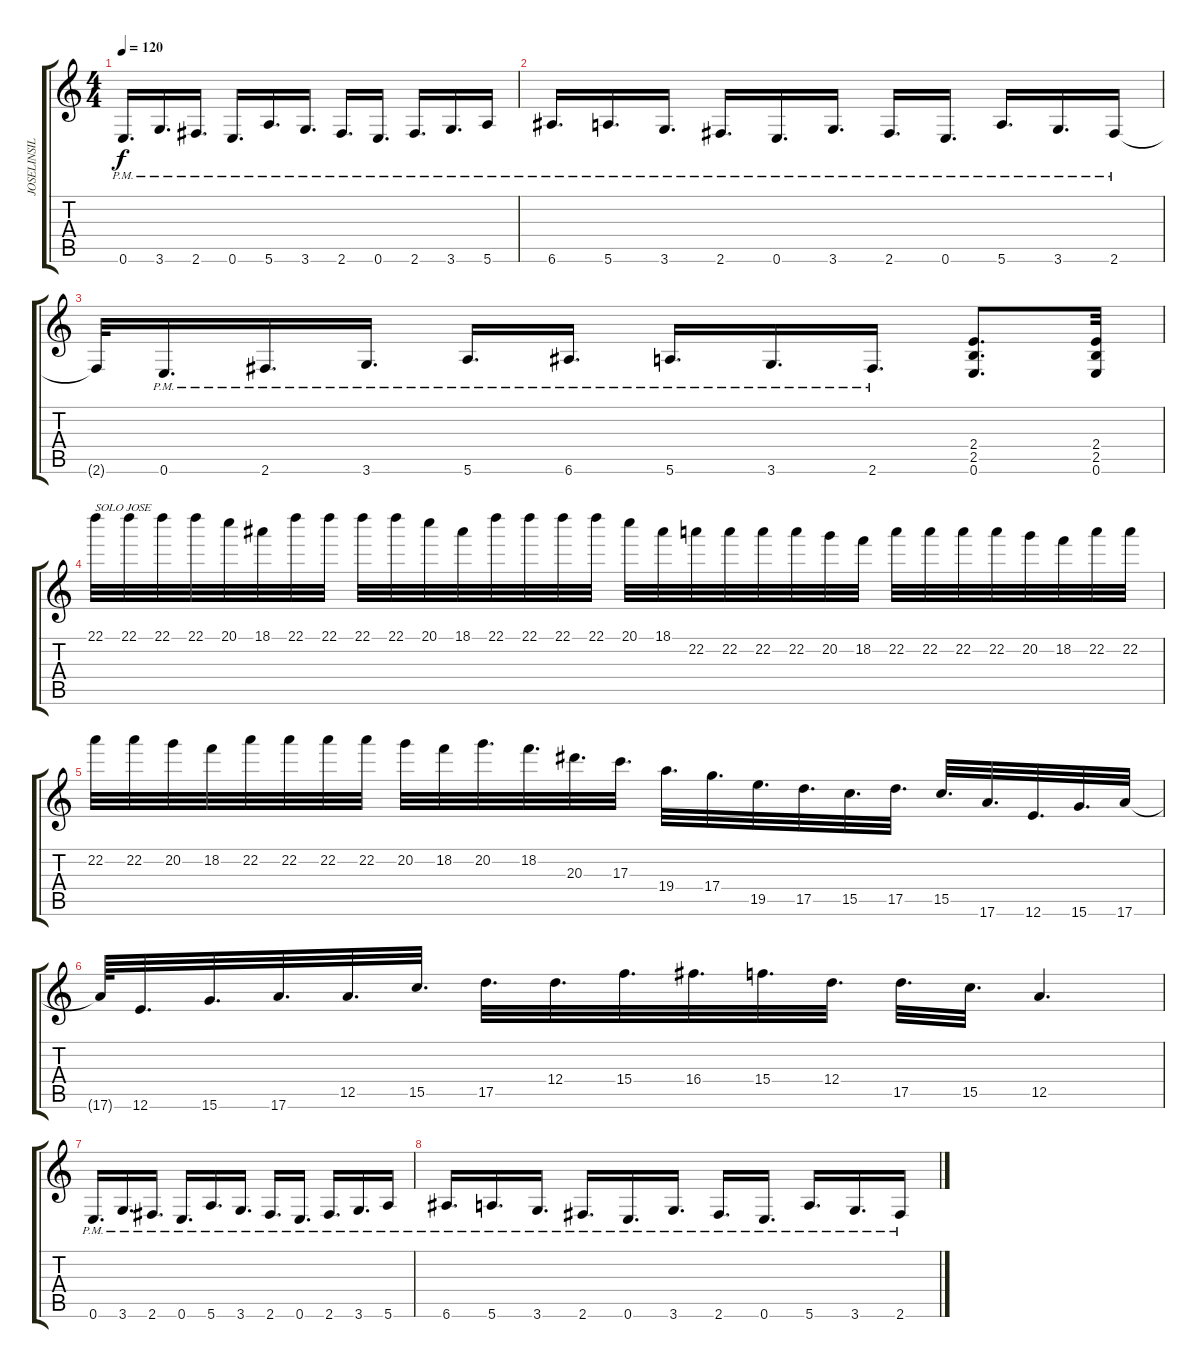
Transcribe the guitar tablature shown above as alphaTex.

\track ("JOSELINSILLO" "JOSELINSIL") {instrument distortionguitar}
\staff {score tabs}
\tuning (E4 B3 G3 D3 A2 E2) {hide}
\ts (4 4)
\tempo 120
\clef g2
\ks c
0.6{pm}.16{d dy f} 3.6{pm}.16{d} 2.6{pm}.16{d} 0.6{pm}.16{d} 5.6{pm}.16{d} 3.6{pm}.16{d} 2.6{pm}.16{d} 0.6{pm}.16{d} 2.6{pm}.16{d} 3.6{pm}.16{d} 5.6{pm}.16 |
6.6{pm}.16{d} 5.6{pm}.16{d} 3.6{pm}.16{d} 2.6{pm}.16{d} 0.6{pm}.16{d} 3.6{pm}.16{d} 2.6{pm}.16{d} 0.6{pm}.16{d} 5.6{pm}.16{d} 3.6{pm}.16{d} 2.6{pm}.16 |
2.6{t}.32 0.6{pm}.16{d} 2.6{pm}.16{d} 3.6{pm}.16{d} 5.6{pm}.16{d} 6.6{pm}.16{d} 5.6{pm}.16{d} 3.6{pm}.16{d} 2.6{pm}.16{d} (2.4 2.5 0.6).8{d} (2.4 2.5 0.6).32 |
22.1.32{txt "SOLO JOSE"} 22.1.32 22.1.32 22.1.32 20.1.32 18.1.32 22.1.32 22.1.32 22.1.32 22.1.32 20.1.32 18.1.32 22.1.32 22.1.32 22.1.32 22.1.32 20.1.32 18.1.32 22.2.32 22.2.32 22.2.32 22.2.32 20.2.32 18.2.32 22.2.32 22.2.32 22.2.32 22.2.32 20.2.32 18.2.32 22.2.32 22.2.32 |
22.2.32 22.2.32 20.2.32 18.2.32 22.2.32 22.2.32 22.2.32 22.2.32 20.2.32 18.2.32 20.2.32{d} 18.2.32{d} 20.3.32{d} 17.3.32{d} 19.4.32{d} 17.4.32{d} 19.5.32{d} 17.5.32{d} 15.5.32{d} 17.5.32{d} 15.5.32{d} 17.6.32{d} 12.6.32{d} 15.6.32{d} 17.6.32 |
17.6{t}.64 12.6.32{d} 15.6.32{d} 17.6.32{d} 12.5.32{d} 15.5.32{d} 17.5.32{d} 12.4.32{d} 15.4.32{d} 16.4.32{d} 15.4.32{d} 12.4.32{d} 17.5.32{d} 15.5.32{d} 12.5.4{d} |
0.6{pm}.16{d} 3.6{pm}.16{d} 2.6{pm}.16{d} 0.6{pm}.16{d} 5.6{pm}.16{d} 3.6{pm}.16{d} 2.6{pm}.16{d} 0.6{pm}.16{d} 2.6{pm}.16{d} 3.6{pm}.16{d} 5.6{pm}.16 |
6.6{pm}.16{d} 5.6{pm}.16{d} 3.6{pm}.16{d} 2.6{pm}.16{d} 0.6{pm}.16{d} 3.6{pm}.16{d} 2.6{pm}.16{d} 0.6{pm}.16{d} 5.6{pm}.16{d} 3.6{pm}.16{d} 2.6{pm}.16
